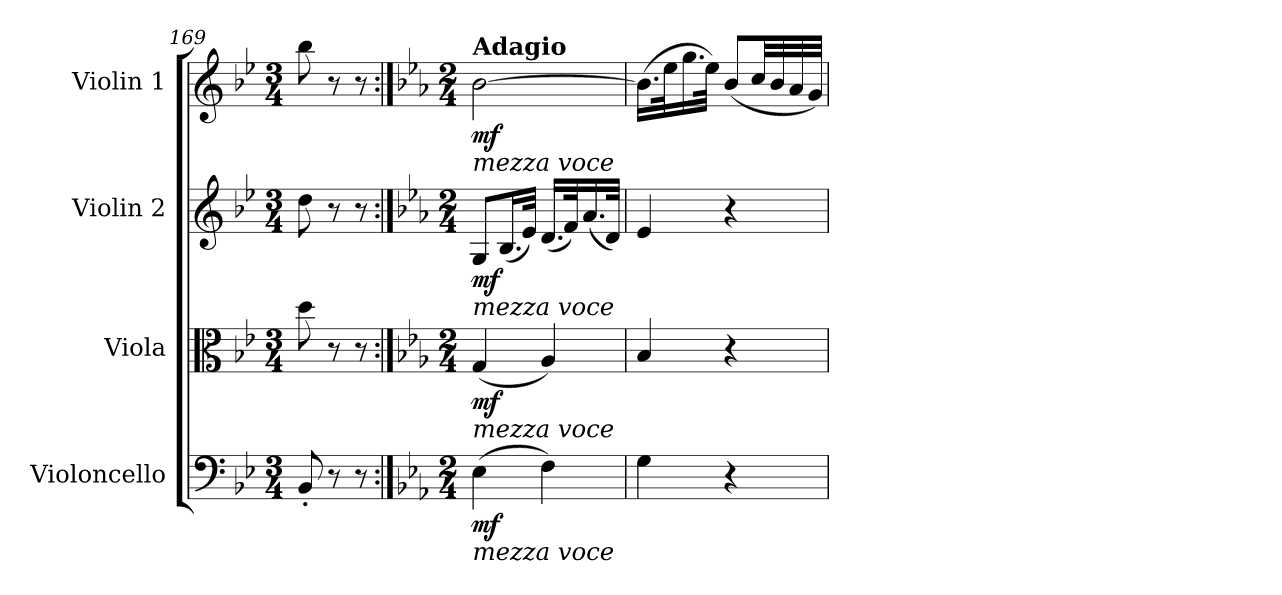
**kern	**dynam	**kern	**dynam	**kern	**dynam	**kern	**dynam
*part4	*part4	*part3	*part3	*part2	*part2	*part1	*part1
*staff4	*staff4	*staff3	*staff3	*staff2	*staff2	*staff1	*staff1
*I"Violoncello	*	*I"Viola	*	*I"Violin 2	*	*I"Violin 1	*
*I'Vc	*	*I'Vla	*	*I'Vln	*	*I'Vln	*
*clefF4	*	*clefC3	*	*clefG2	*	*clefG2	*
*k[b-e-]	*	*k[b-e-]	*	*k[b-e-]	*	*k[b-e-]	*
*M3/4	*	*M3/4	*	*M3/4	*	*M3/4	*
=169X2	=169X2	=169X2	=169X2	=169X2	=169X2	=169X2	=169X2
8BB-'/	.	8dd\	.	8dd\	.	8bb-\	.
8r	.	8r	.	8r	.	8r	.
8r	.	8r	.	8r	.	8r	.
!!LO:PB:g=z
=170:|!	=170:|!	=170:|!	=170:|!	=170:|!	=170:|!	=170:|!	=170:|!
*k[b-e-a-]	*	*k[b-e-a-]	*	*k[b-e-a-]	*	*k[b-e-a-]	*
*M2/4	*	*M2/4	*	*M2/4	*	*M2/4	*
!	!	!	!	!	!	!LO:TX:a:B:t=Adagio	!
!	!	!	!	!	!	!LO:TX:b:i:t=mezza voce	!
!	!	!	!	!LO:TX:b:i:t=mezza voce	!	!	!
!	!	!LO:TX:b:i:t=mezza voce	!	!	!	!	!
!LO:TX:b:i:t=mezza voce	!	!	!	!	!	!	!
!	!LO:DY:b	!	!LO:DY:b	!	!LO:DY:b	!	!LO:DY:b
(>4E-\	mf	(<4G/	mf	8G/L	mf	[2b-\	mf
.	.	.	.	(<16.B-/L	.	.	.
.	.	.	.	32e-/JJk)	.	.	.
4F\)	.	4A-/)	.	(<16.d/LL	.	.	.
.	.	.	.	32f/K)	.	.	.
.	.	.	.	(<16.a-/	.	.	.
.	.	.	.	32d/JJk)	.	.	.
=171	=171	=171	=171	=171	=171	=171	=171
4G\	.	4B-/	.	4e-/	.	(>16.b-\LL]	.
.	.	.	.	.	.	32ee-\K	.
.	.	.	.	.	.	16.gg\	.
.	.	.	.	.	.	32ee-\JJk)	.
4r	.	4r	.	4r	.	(<8b-/L	.
.	.	.	.	.	.	32cc/LL	.
.	.	.	.	.	.	32b-/	.
.	.	.	.	.	.	32a-/	.
.	.	.	.	.	.	32g/JJJ)	.
=	=	=	=	=	=	=	=
*-	*-	*-	*-	*-	*-	*-	*-
